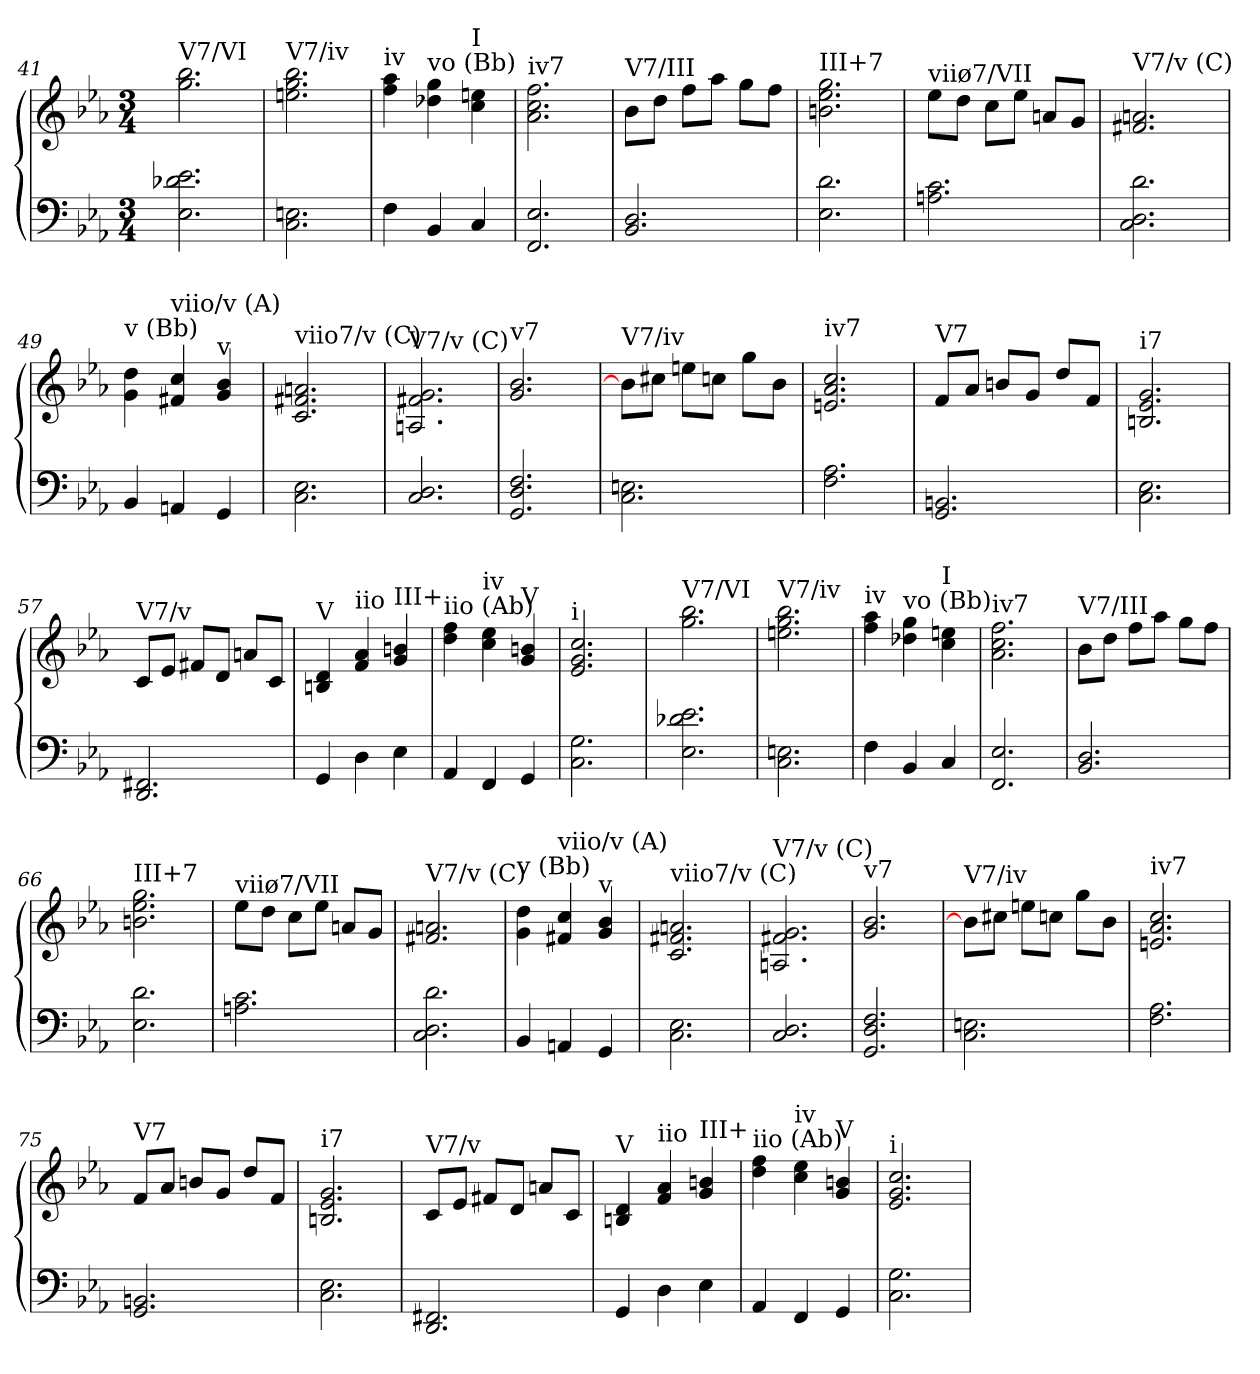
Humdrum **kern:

**kern	**kern
*part2	*part1
*staff2	*staff1
*clefF4	*clefG2
*k[b-e-a-]	*k[b-e-a-]
*c:	*c:
*M3/4	*M3/4
=41	=41
!	!LO:TX:a:t=V7/VI
2.E- 2.d-X 2.e-	2.gg 2.bb-
=42	=42
!	!LO:TX:a:t=V7/iv
2.C 2.En	2.een 2.gg 2.bb-
=43	=43
!	!LO:TX:a:t=iv
4F	4ff 4aa-
!	!LO:TX:a:t=vo (Bb)
4BB-	4dd-X 4gg
!	!LO:TX:a:t=I
4C	4cc 4een
=44	=44
!	!LO:TX:a:t=iv7
2.FF 2.E-	2.a- 2.cc 2.ff
=45	=45
!	!LO:TX:a:t=V7/III
2.BB- 2.D	8b-\L
.	8dd\J
.	8ff\L
.	8aa-\J
.	8gg\L
.	8ff\J
=46	=46
!	!LO:TX:a:t=III+7
2.E- 2.d	2.bn 2.ee- 2.gg
=47	=47
!	!LO:TX:a:t=viiø7/VII
2.An 2.c	8ee-\L
.	8dd\J
.	8cc\L
.	8ee-\J
.	8an/L
.	8g/J
=48	=48
!	!LO:TX:a:t=V7/v (C)
2.C 2.D 2.d	2.f#X 2.an
=49	=49
!	!LO:TX:a:t=v (Bb)
4BB-	4g 4dd
!	!LO:TX:a:t=viio/v (A)
4AAn	4f#X 4cc
!	!LO:TX:a:t=v
4GG	4g 4b-
=50	=50
!	!LO:TX:a:t=viio7/v (C)
2.C 2.E-	2.c 2.f#X 2.an
=51	=51
!	!LO:TX:a:t=V7/v (C)
2.C 2.D	2.An 2.f#X 2.g
=52	=52
!	!LO:TX:a:t=v7
2.GG 2.D 2.F	2.g 2.b-
=53	=53
!	!LO:TX:a:t=V7/iv
2.C 2.En	8b-\L]
.	8cc#X\J
.	8een\L
.	8ccn\J
.	8gg\L
.	8b-\J
=54	=54
!	!LO:TX:a:t=iv7
2.F 2.A-	2.en 2.a- 2.cc
=55	=55
!	!LO:TX:a:t=V7
2.GG 2.BBn	8f/L
.	8a-/J
.	8bn/L
.	8g/J
.	8dd/L
.	8f/J
=56	=56
!	!LO:TX:a:t=i7
2.C 2.E-	2.Bn 2.e- 2.g
=57	=57
!	!LO:TX:a:t=V7/v
2.DD 2.FF#X	8c/L
.	8e-/J
.	8f#X/L
.	8d/J
.	8an/L
.	8c/J
=58	=58
!	!LO:TX:a:t=V
4GG	4Bn 4d
!	!LO:TX:a:t=iio
4D	4f 4a-
!	!LO:TX:a:t=III+
4E-	4g 4bn
=59	=59
!	!LO:TX:a:t=iio (Ab)
4AA-	4dd 4ff
!	!LO:TX:a:t=iv
4FF	4cc 4ee-
!	!LO:TX:a:t=V
4GG	4g 4bn
=60	=60
!	!LO:TX:a:t=i
2.C 2.G	2.e- 2.g 2.cc
=61	=61
!	!LO:TX:a:t=V7/VI
2.E- 2.d-X 2.e-	2.gg 2.bb-
=62	=62
!	!LO:TX:a:t=V7/iv
2.C 2.En	2.een 2.gg 2.bb-
=63	=63
!	!LO:TX:a:t=iv
4F	4ff 4aa-
!	!LO:TX:a:t=vo (Bb)
4BB-	4dd-X 4gg
!	!LO:TX:a:t=I
4C	4cc 4een
=64	=64
!	!LO:TX:a:t=iv7
2.FF 2.E-	2.a- 2.cc 2.ff
=65	=65
!	!LO:TX:a:t=V7/III
2.BB- 2.D	8b-\L
.	8dd\J
.	8ff\L
.	8aa-\J
.	8gg\L
.	8ff\J
=66	=66
!	!LO:TX:a:t=III+7
2.E- 2.d	2.bn 2.ee- 2.gg
=67	=67
!	!LO:TX:a:t=viiø7/VII
2.An 2.c	8ee-\L
.	8dd\J
.	8cc\L
.	8ee-\J
.	8an/L
.	8g/J
=68	=68
!	!LO:TX:a:t=V7/v (C)
2.C 2.D 2.d	2.f#X 2.an
=69	=69
!	!LO:TX:a:t=v (Bb)
4BB-	4g 4dd
!	!LO:TX:a:t=viio/v (A)
4AAn	4f#X 4cc
!	!LO:TX:a:t=v
4GG	4g 4b-
=70	=70
!	!LO:TX:a:t=viio7/v (C)
2.C 2.E-	2.c 2.f#X 2.an
=71	=71
!	!LO:TX:a:t=V7/v (C)
2.C 2.D	2.An 2.f#X 2.g
=72	=72
!	!LO:TX:a:t=v7
2.GG 2.D 2.F	2.g 2.b-
=73	=73
!	!LO:TX:a:t=V7/iv
2.C 2.En	8b-\L]
.	8cc#X\J
.	8een\L
.	8ccn\J
.	8gg\L
.	8b-\J
=74	=74
!	!LO:TX:a:t=iv7
2.F 2.A-	2.en 2.a- 2.cc
=75	=75
!	!LO:TX:a:t=V7
2.GG 2.BBn	8f/L
.	8a-/J
.	8bn/L
.	8g/J
.	8dd/L
.	8f/J
=76	=76
!	!LO:TX:a:t=i7
2.C 2.E-	2.Bn 2.e- 2.g
=77	=77
!	!LO:TX:a:t=V7/v
2.DD 2.FF#X	8c/L
.	8e-/J
.	8f#X/L
.	8d/J
.	8an/L
.	8c/J
=78	=78
!	!LO:TX:a:t=V
4GG	4Bn 4d
!	!LO:TX:a:t=iio
4D	4f 4a-
!	!LO:TX:a:t=III+
4E-	4g 4bn
=79	=79
!	!LO:TX:a:t=iio (Ab)
4AA-	4dd 4ff
!	!LO:TX:a:t=iv
4FF	4cc 4ee-
!	!LO:TX:a:t=V
4GG	4g 4bn
=80	=80
!	!LO:TX:a:t=i
2.C 2.G	2.e- 2.g 2.cc
=	=
*-	*-
